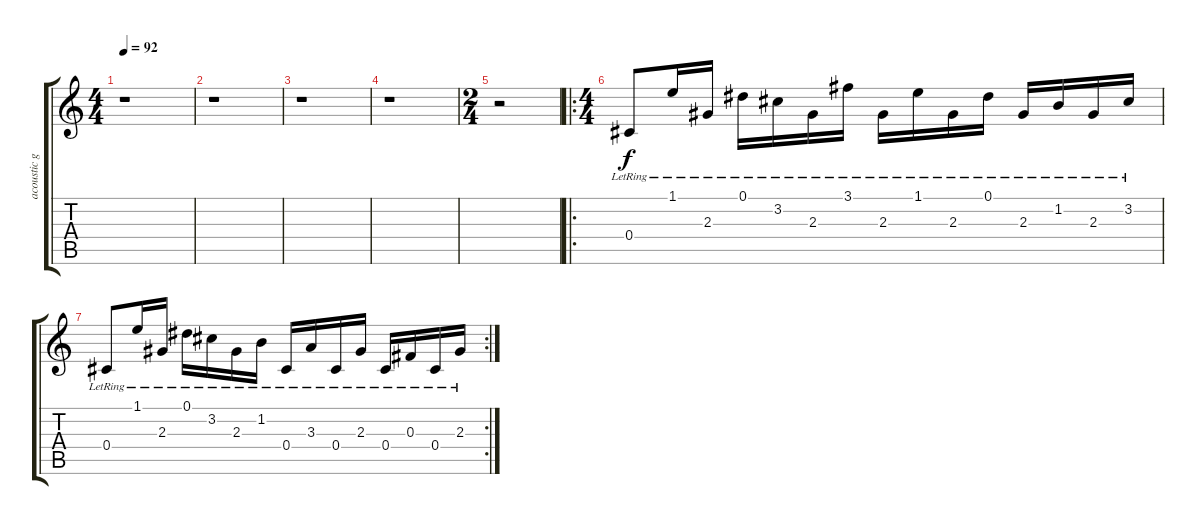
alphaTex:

\track ("acoustic gtr 2" "acoustic g") {instrument acousticguitarsteel}
\staff {score tabs}
\tuning (Eb4 Bb3 Gb3 Db3 Ab2 Eb2) {hide}
\ts (4 4)
\tempo 92
\clef g2
\ks c
r.1{dy f} |
r.1 |
r.1 |
r.1 |
\ts (2 4)
r.2 |
\ro
\ts (4 4)
0.4{lr}.8 1.1{lr}.16 2.3{lr}.16 0.1{lr}.16 3.2{lr}.16 2.3{lr}.16 3.1{lr}.16 2.3{lr}.16 1.1{lr}.16 2.3{lr}.16 0.1{lr}.16 2.3{lr}.16 1.2{lr}.16 2.3{lr}.16 3.2{lr}.16 |
\rc 2
0.4{lr}.8 1.1{lr}.16 2.3{lr}.16 0.1{lr}.16 3.2{lr}.16 2.3{lr}.16 1.2{lr}.16 0.4{lr}.16 3.3{lr}.16 0.4{lr}.16 2.3{lr}.16 0.4{lr}.16 0.3{lr}.16 0.4{lr}.16 2.3{lr}.16
